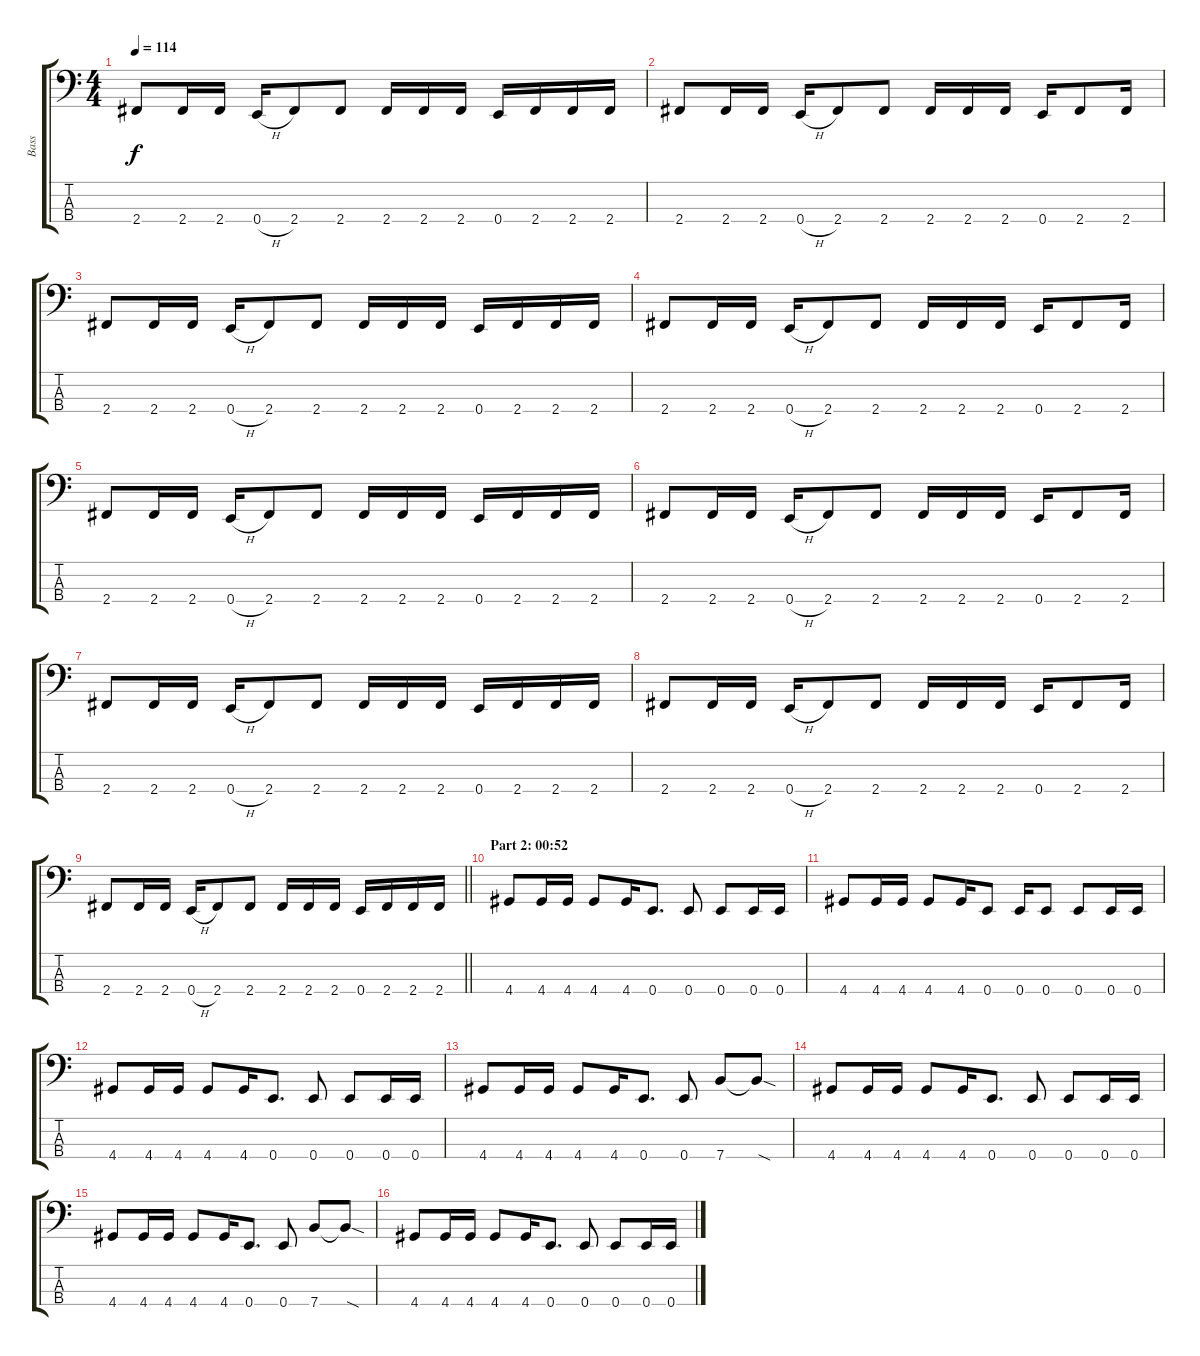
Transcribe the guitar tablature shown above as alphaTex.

\track ("Bass" "Bass") {instrument electricbasspick}
\staff {score tabs}
\tuning (G2 D2 A1 E1) {hide}
\ts (4 4)
\tempo 114
\clef f4
\ks c
2.4.8{dy f} 2.4.16 2.4.16 0.4{h}.16 2.4.8 2.4.8 2.4.16 2.4.16 2.4.16 0.4.16 2.4.16 2.4.16 2.4.16 |
2.4.8 2.4.16 2.4.16 0.4{h}.16 2.4.8 2.4.8 2.4.16 2.4.16 2.4.16 0.4.16 2.4.8 2.4.16 |
2.4.8 2.4.16 2.4.16 0.4{h}.16 2.4.8 2.4.8 2.4.16 2.4.16 2.4.16 0.4.16 2.4.16 2.4.16 2.4.16 |
2.4.8 2.4.16 2.4.16 0.4{h}.16 2.4.8 2.4.8 2.4.16 2.4.16 2.4.16 0.4.16 2.4.8 2.4.16 |
2.4.8 2.4.16 2.4.16 0.4{h}.16 2.4.8 2.4.8 2.4.16 2.4.16 2.4.16 0.4.16 2.4.16 2.4.16 2.4.16 |
2.4.8 2.4.16 2.4.16 0.4{h}.16 2.4.8 2.4.8 2.4.16 2.4.16 2.4.16 0.4.16 2.4.8 2.4.16 |
2.4.8 2.4.16 2.4.16 0.4{h}.16 2.4.8 2.4.8 2.4.16 2.4.16 2.4.16 0.4.16 2.4.16 2.4.16 2.4.16 |
2.4.8 2.4.16 2.4.16 0.4{h}.16 2.4.8 2.4.8 2.4.16 2.4.16 2.4.16 0.4.16 2.4.8 2.4.16 |
\barLineRight lightlight
2.4.8 2.4.16 2.4.16 0.4{h}.16 2.4.8 2.4.8 2.4.16 2.4.16 2.4.16 0.4.16 2.4.16 2.4.16 2.4.16 |
\section ("" "Part 2: 00:52")
4.4.8 4.4.16 4.4.16 4.4.8 4.4.16 0.4.8{d} 0.4.8 0.4.8 0.4.16 0.4.16 |
4.4.8 4.4.16 4.4.16 4.4.8 4.4.16 0.4.8 0.4.16 0.4.8 0.4.8 0.4.16 0.4.16 |
4.4.8 4.4.16 4.4.16 4.4.8 4.4.16 0.4.8{d} 0.4.8 0.4.8 0.4.16 0.4.16 |
4.4.8 4.4.16 4.4.16 4.4.8 4.4.16 0.4.8{d} 0.4.8 7.4.8 7.4{sod t}.8 |
4.4.8 4.4.16 4.4.16 4.4.8 4.4.16 0.4.8{d} 0.4.8 0.4.8 0.4.16 0.4.16 |
4.4.8 4.4.16 4.4.16 4.4.8 4.4.16 0.4.8{d} 0.4.8 7.4.8 7.4{sod t}.8 |
4.4.8 4.4.16 4.4.16 4.4.8 4.4.16 0.4.8{d} 0.4.8 0.4.8 0.4.16 0.4.16
